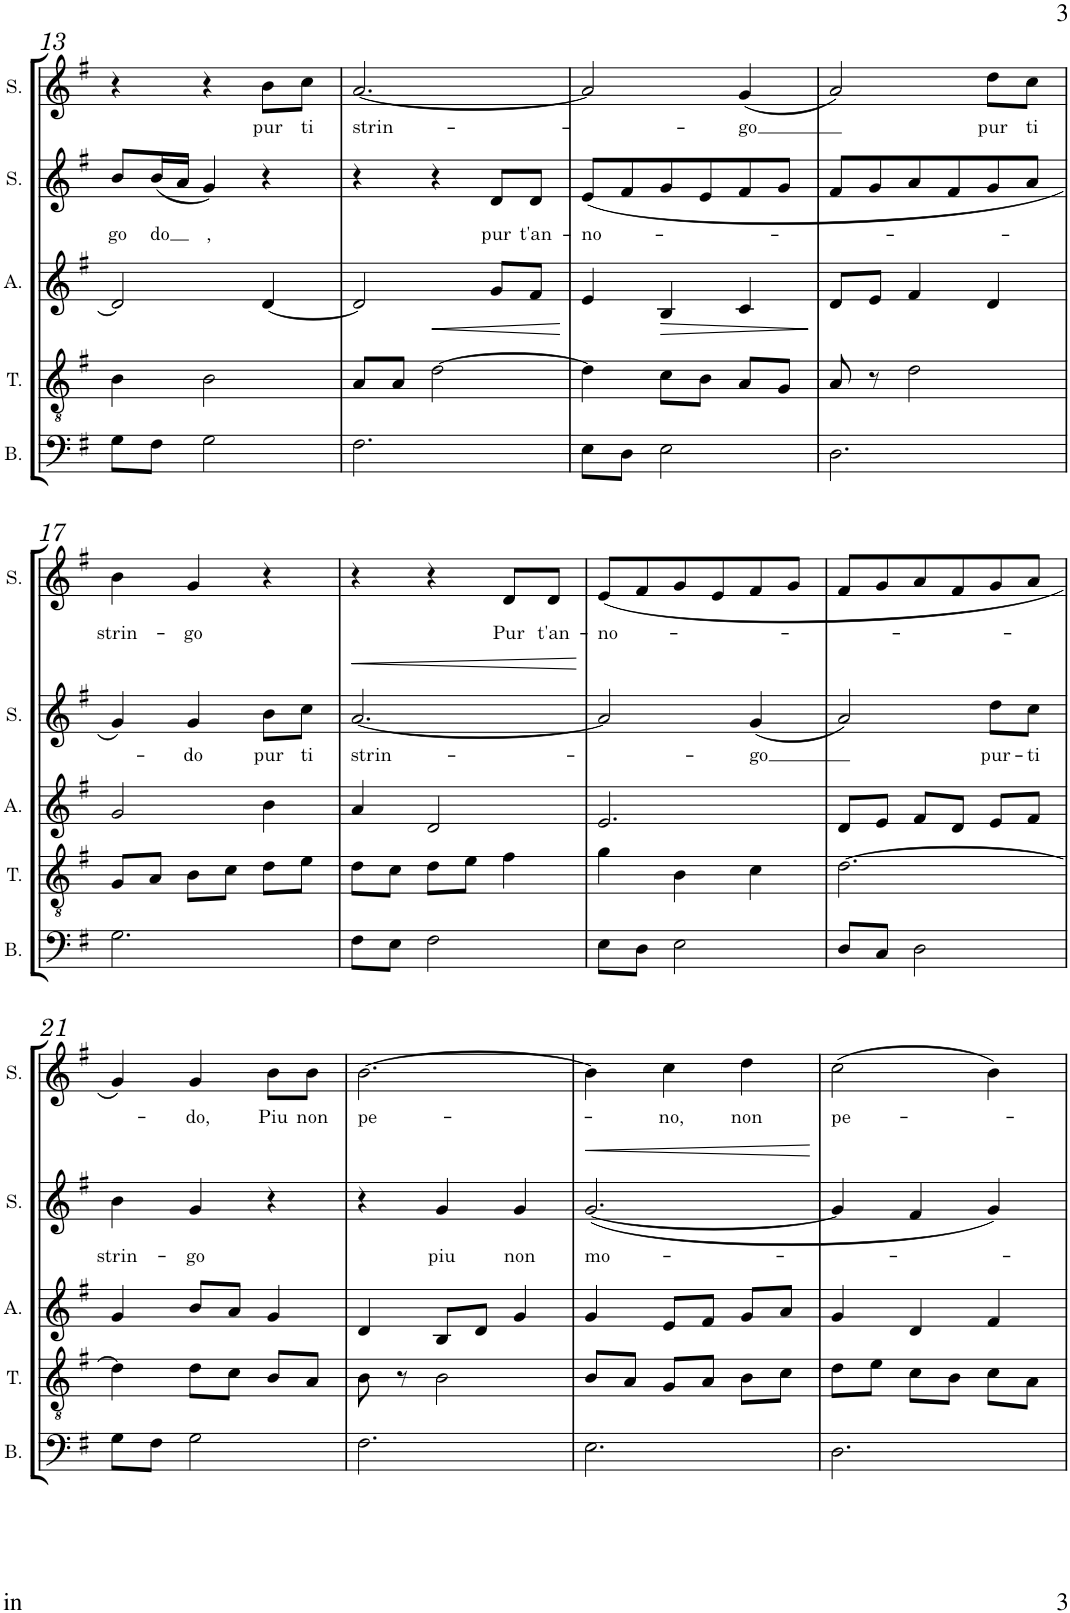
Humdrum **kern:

**kern	**kern	**dynam	**kern	**kern	**text	**dynam	**kern	**text
*part5	*part4	*part4	*part3	*part2	*part2	*part2	*part1	*part1
*staff5	*staff4	*staff4	*staff3	*staff2	*staff2	*staff2	*staff1	*staff1
*I"Bass	*I"Tenor	*	*I"Alto	*I"Soprano 2	*	*	*I"Soprano 1	*
*I'B.	*I'T.	*	*I'A.	*I'S.	*	*	*I'S.	*
!!LO:PB:g=z
*clefF4	*clefGv2	*	*clefG2	*clefG2	*	*	*clefG2	*
*k[f#]	*k[f#]	*	*k[f#]	*k[f#]	*	*	*k[f#]	*
*M3/4	*M3/4	*	*M3/4	*M3/4	*	*	*M3/4	*
=13	=13	=13	=13	=13	=13	=13	=13	=13
!	!	!	!	!	!LO:LY:b	!	!	!
8G\L	4B\	.	2d/]	8b/L	go	.	4r	.
!	!	!	!	!	!LO:LY:b	!	!	!
8F#\J	.	.	.	(16b/L	-do	.	.	.
.	.	.	.	16a/JJ	.	.	.	.
!	!	!	!	!	!LO:LY:b	!	!	!
2G\	2B\	.	.	4g/)	,	.	4r	.
!	!	!	!	!	!	!	!	!LO:LY:b
.	.	.	[4d/	4r	.	.	8b\L	pur
!	!	!	!	!	!	!	!	!LO:LY:b
.	.	.	.	.	.	.	8cc\J	ti
=14	=14	=14	=14	=14	=14	=14	=14	=14
!	!	!	!	!	!	!	!	!LO:LY:b
2.F#\	8A/L	.	2d/]	4r	.	.	[2.a/	strin-
.	8A/J	.	.	.	.	.	.	.
!	!	!LO:HP:b	!	!	!	!	!	!
.	[2d\	<	.	4r	.	.	.	.
!	!	!	!	!	!LO:LY:b	!	!	!
.	.	.	8g/L	8d/L	-pur	.	.	.
!	!	!	!	!	!LO:LY:b	!	!	!
.	.	.	8f#/J	8d/J	t'an-	.	.	.
.	.	[	.	.	.	.	.	.
=15	=15	=15	=15	=15	=15	=15	=15	=15
!	!	!	!	!	!LO:LY:b	!	!	!
8E\L	4d\]	.	4e/	(8e/L	-no-	.	2a/]	.
8D\J	.	.	.	8f#/	.	.	.	.
!	!	!LO:HP:b	!	!	!	!	!	!
2E\	8c\L	>	4B/	8g/	.	.	.	.
.	8B\J	.	.	8e/	.	.	.	.
!	!	!	!	!	!	!	!	!LO:LY:b
.	8A/L	.	4c/	8f#/	.	.	(4g/	-go
.	8G/J	.	.	8g/J	.	.	.	.
.	.	]	.	.	.	.	.	.
=16	=16	=16	=16	=16	=16	=16	=16	=16
2.D\	8A/	.	8d/L	8f#/L	.	.	2a/)	.
.	8r	.	8e/J	8g/	.	.	.	.
.	2d\	.	4f#/	8a/	.	.	.	.
.	.	.	.	8f#/	.	.	.	.
!	!	!	!	!	!	!	!	!LO:LY:b
.	.	.	4d/	8g/	.	.	8dd\L	pur
!	!	!	!	!	!	!	!	!LO:LY:b
.	.	.	.	8a/J	.	.	8cc\J	ti
!!LO:LB:g=z
=17	=17	=17	=17	=17	=17	=17	=17	=17
!	!	!	!	!	!	!	!	!LO:LY:b
2.G\	8G/L	.	2g/	4g/)	.	.	4b\	strin-
.	8A/J	.	.	.	.	.	.	.
!	!	!	!	!	!LO:LY:b	!	!	!LO:LY:b
.	8B\L	.	.	4g/	-do	.	4g/	-go
.	8c\J	.	.	.	.	.	.	.
!	!	!	!	!	!LO:LY:b	!	!	!
.	8d\L	.	4b\	8b\L	pur	.	4r	.
!	!	!	!	!	!LO:LY:b	!	!	!
.	8e\J	.	.	8cc\J	ti	.	.	.
=18	=18	=18	=18	=18	=18	=18	=18	=18
!	!	!	!	!	!LO:LY:b	!LO:HP:b	!	!
8F#\L	8d\L	.	4a/	[2.a/	strin-	<	4r	.
8E\J	8c\J	.	.	.	.	.	.	.
2F#\	8d\L	.	2d/	.	.	.	4r	.
.	8e\J	.	.	.	.	.	.	.
!	!	!	!	!	!	!	!	!LO:LY:b
.	4f#\	.	.	.	.	.	8d/L	Pur
!	!	!	!	!	!	!	!	!LO:LY:b
.	.	.	.	.	.	.	8d/J	t'an-
.	.	.	.	.	.	[	.	.
=19	=19	=19	=19	=19	=19	=19	=19	=19
!	!	!	!	!	!	!	!	!LO:LY:b
8E\L	4g\	.	2.e/	2a/]	.	.	(8e/L	-no-
8D\J	.	.	.	.	.	.	8f#/	.
2E\	4B\	.	.	.	.	.	8g/	.
.	.	.	.	.	.	.	8e/	.
!	!	!	!	!	!LO:LY:b	!	!	!
.	4c\	.	.	(4g/	-go	.	8f#/	.
.	.	.	.	.	.	.	8g/J	.
=20	=20	=20	=20	=20	=20	=20	=20	=20
8D/L	[2.d\	.	8d/L	2a/)	.	.	8f#/L	.
8C/J	.	.	8e/J	.	.	.	8g/	.
2D\	.	.	8f#/L	.	.	.	8a/	.
.	.	.	8d/J	.	.	.	8f#/	.
!	!	!	!	!	!LO:LY:b	!	!	!
.	.	.	8e/L	8dd\L	pur-	.	8g/	.
!	!	!	!	!	!LO:LY:b	!	!	!
.	.	.	8f#/J	8cc\J	-ti	.	8a/J	.
!!LO:LB:g=z
=21	=21	=21	=21	=21	=21	=21	=21	=21
!	!	!	!	!	!LO:LY:b	!	!	!
8G\L	4d\]	.	4g/	4b\	strin-	.	4g/)	.
8F#\J	.	.	.	.	.	.	.	.
!	!	!	!	!	!LO:LY:b	!	!	!LO:LY:b
2G\	8d\L	.	8b/L	4g/	-go	.	4g/	do,
.	8c\J	.	8a/J	.	.	.	.	.
!	!	!	!	!	!	!	!	!LO:LY:b
.	8B/L	.	4g/	4r	.	.	8b\L	Piu
!	!	!	!	!	!	!	!	!LO:LY:b
.	8A/J	.	.	.	.	.	8b\J	non
=22	=22	=22	=22	=22	=22	=22	=22	=22
!	!	!	!	!	!	!	!	!LO:LY:b
2.F#\	8B\	.	4d/	4r	.	.	[2.b\	pe-
.	8r	.	.	.	.	.	.	.
!	!	!	!	!	!LO:LY:b	!	!	!
.	2B\	.	8B/L	4g/	piu	.	.	.
.	.	.	8d/J	.	.	.	.	.
!	!	!	!	!	!LO:LY:b	!	!	!
.	.	.	4g/	4g/	non	.	.	.
=23	=23	=23	=23	=23	=23	=23	=23	=23
!	!	!	!	!	!LO:LY:b	!LO:HP:b	!	!
2.E\	8B/L	.	4g/	([2.g/	mo-	<	4b\]	.
.	8A/J	.	.	.	.	.	.	.
!	!	!	!	!	!	!	!	!LO:LY:b
.	8G/L	.	8e/L	.	.	.	4cc\	-no,
.	8A/J	.	8f#/J	.	.	.	.	.
!	!	!	!	!	!	!	!	!LO:LY:b
.	8B\L	.	8g/L	.	.	.	4dd\	non
.	8c\J	.	8a/J	.	.	.	.	.
.	.	.	.	.	.	[	.	.
=24	=24	=24	=24	=24	=24	=24	=24	=24
!	!	!	!	!	!	!	!	!LO:LY:b
2.D\	8d\L	.	4g/	4g/]	.	.	(2cc\	pe-
.	8e\J	.	.	.	.	.	.	.
.	8c\L	.	4d/	4f#/	.	.	.	.
.	8B\J	.	.	.	.	.	.	.
.	8c\L	.	4f#/	4g/)	.	.	4b\)	.
.	8A\J	.	.	.	.	.	.	.
=	=	=	=	=	=	=	=	=
*-	*-	*-	*-	*-	*-	*-	*-	*-
